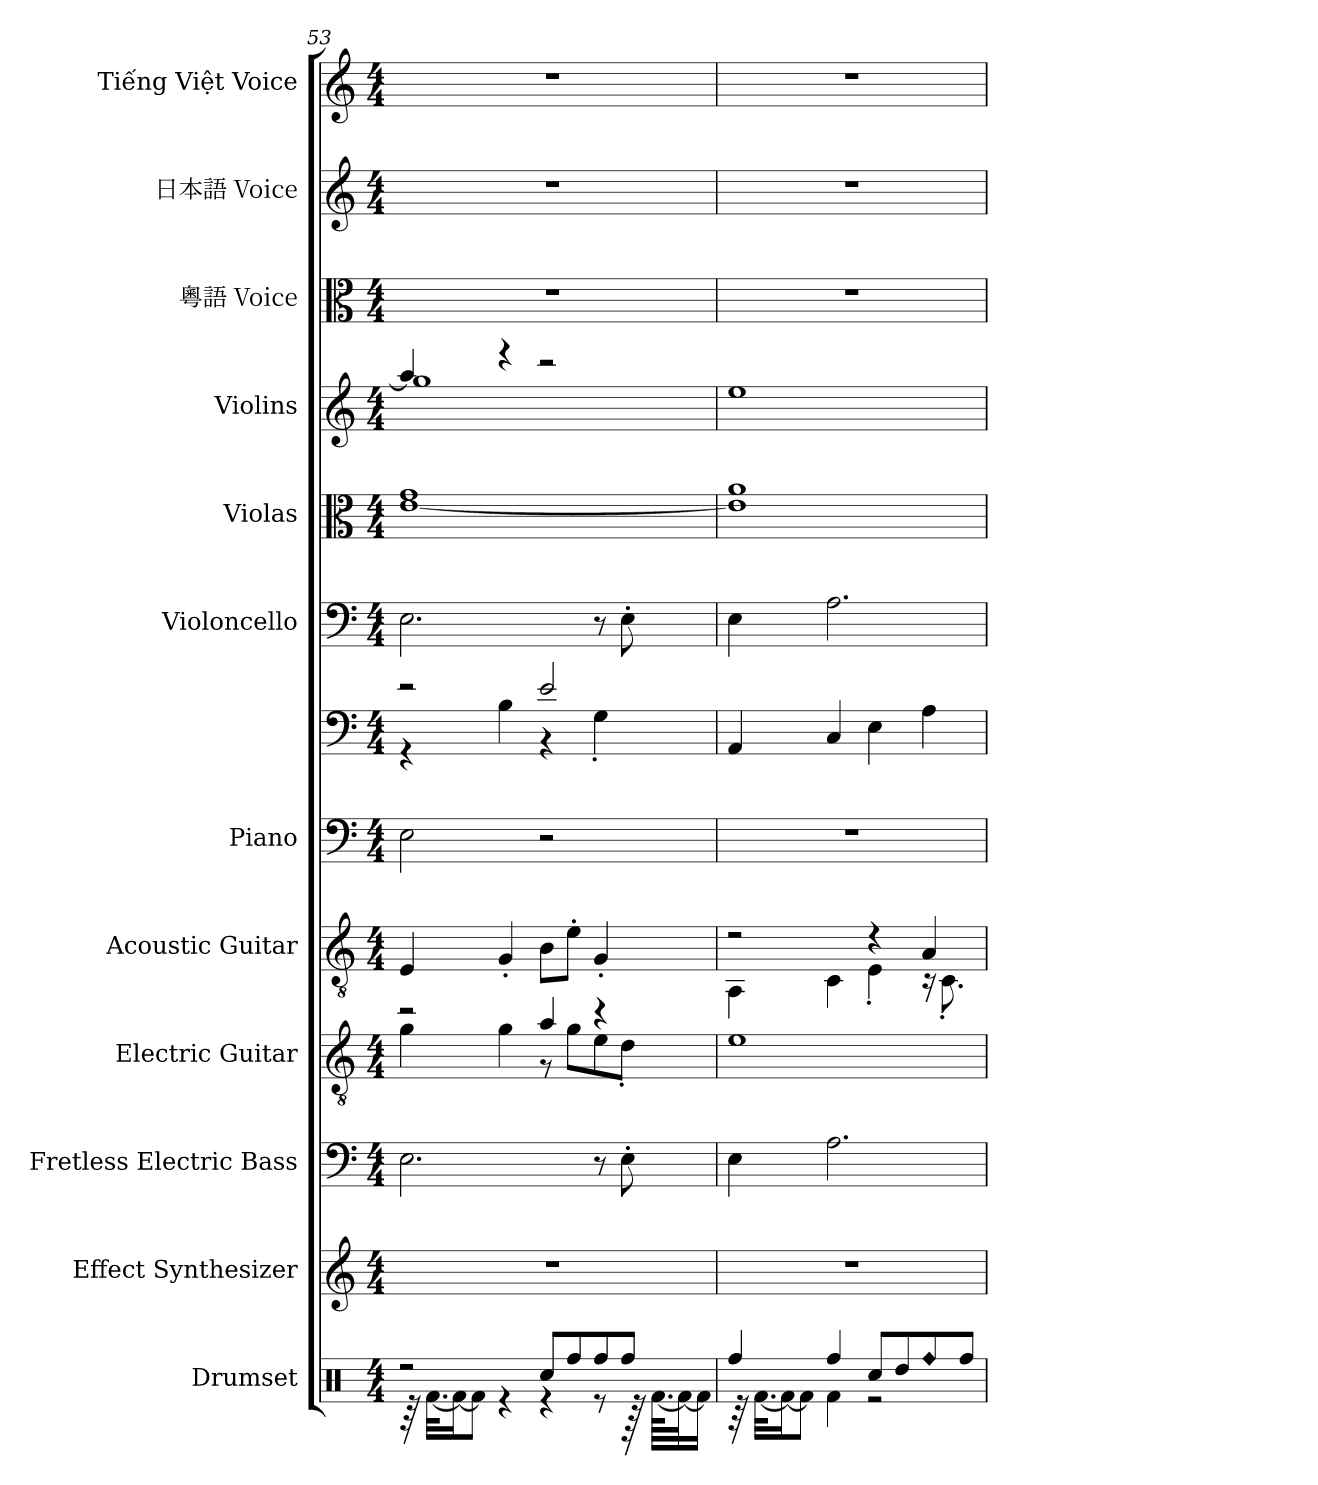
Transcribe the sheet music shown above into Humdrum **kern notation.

**kern	**kern	**kern	**kern	**kern	**kern	**kern	**kern	**kern	**kern	**kern	**kern	**kern
*part12	*part11	*part10	*part9	*part8	*part7	*part7	*part6	*part5	*part4	*part3	*part2	*part1
*staff13	*staff12	*staff11	*staff10	*staff9	*staff8	*staff7	*staff6	*staff5	*staff4	*staff3	*staff2	*staff1
*I"Drumset	*I"Effect Synthesizer	*I"Fretless Electric Bass	*I"Electric Guitar	*I"Acoustic Guitar	*I"Piano	*	*I"Violoncello	*I"Violas	*I"Violins	*I"粵語 Voice	*I"日本語  Voice	*I"Tiếng Việt Voice
*I'D. Set	*I'Synth.	*I'Frtl. El. B.	*I'El. Guit.	*I'Guit.	*I'Pno.	*	*I'Vc.	*I'Vlas.	*I'Vlns.	*	*	*I'Việt
*clefX	*clefG2	*clefF4	*clefGv2	*clefGv2	*clefF4	*clefF4	*clefF4	*clefC3	*clefG2	*clefC3	*clefG2	*clefG2
*	*	*ITrd7c12	*	*	*	*	*	*	*	*	*	*
*k[]	*k[]	*k[]	*k[]	*k[]	*k[]	*k[]	*k[]	*k[]	*k[]	*k[]	*k[]	*k[]
*M4/4	*M4/4	*M4/4	*M4/4	*M4/4	*M4/4	*M4/4	*M4/4	*M4/4	*M4/4	*M4/4	*M4/4	*M4/4
=53	=53	=53	=53	=53	=53	=53	=53	=53	=53	=53	=53	=53
*^	*	*	*^	*	*	*^	*	*^	*^	*	*	*
2r	64r	1r	2.EE\	2r	4g\	4E/	2E\	2r	4r	2.E\	1g	[1e	4aa/]	1gg	1r	1r	1r
.	[32.Rf\KLL	.	.	.	.	.	.	.	.	.	.	.	.	.	.	.	.
.	16Rf\J_	.	.	.	.	.	.	.	.	.	.	.	.	.	.	.	.
.	8Rf\J]	.	.	.	.	.	.	.	.	.	.	.	.	.	.	.	.
.	4r	.	.	.	4g\	4G'/	.	.	4B\	.	.	.	4r	.	.	.	.
8Rcc/L	4r	.	.	4a/	8r	8B\L	2r	2e/	4r	.	.	.	2r	.	.	.	.
8Rff/	.	.	.	.	8g\L	8e'\J	.	.	.	.	.	.	.	.	.	.	.
8Rff/	8r	.	8r	4r	8e\	4G'/	.	.	4G'\	8r	.	.	.	.	.	.	.
8Rff/J	128r	.	8EE'\	.	8d'\J	.	.	.	.	8E'\	.	.	.	.	.	.	.
.	[64.Rf\KLLL	.	.	.	.	.	.	.	.	.	.	.	.	.	.	.	.
.	32Rf\J_	.	.	.	.	.	.	.	.	.	.	.	.	.	.	.	.
.	16Rf\JJ]	.	.	.	.	.	.	.	.	.	.	.	.	.	.	.	.
*	*	*	*	*v	*v	*	*	*v	*v	*	*	*	*v	*v	*	*	*
=54	=54	=54	=54	=54	=54	=54	=54	=54	=54	=54	=54	=54	=54	=54
*	*	*	*	*	*^	*	*	*	*	*	*	*	*	*
4Rff/	64r	1r	4EE\	1e	2r	4AA\	1r	4AA/	4E\	1a	1e]	1ee	1r	1r	1r
.	[32.Rf\KLL	.	.	.	.	.	.	.	.	.	.	.	.	.	.
.	16Rf\J_	.	.	.	.	.	.	.	.	.	.	.	.	.	.
.	8Rf\J]	.	.	.	.	.	.	.	.	.	.	.	.	.	.
4Rff/	4Rf\	.	2.AA\	.	.	4C\	.	4C/	2.A\	.	.	.	.	.	.
8Rcc/L	2r	.	.	.	4r	4E'\	.	4E\	.	.	.	.	.	.	.
8Rdd/	.	.	.	.	.	.	.	.	.	.	.	.	.	.	.
!LO:N:head=diamond	!	!	!	!	!	!	!	!	!	!	!	!	!	!	!
8Rff/	.	.	.	.	4A/	16r	.	4A\	.	.	.	.	.	.	.
.	.	.	.	.	.	8.C'\	.	.	.	.	.	.	.	.	.
8Rff/J	.	.	.	.	.	.	.	.	.	.	.	.	.	.	.
*v	*v	*	*	*	*v	*v	*	*	*	*v	*v	*	*	*	*
=	=	=	=	=	=	=	=	=	=	=	=	=
*-	*-	*-	*-	*-	*-	*-	*-	*-	*-	*-	*-	*-
